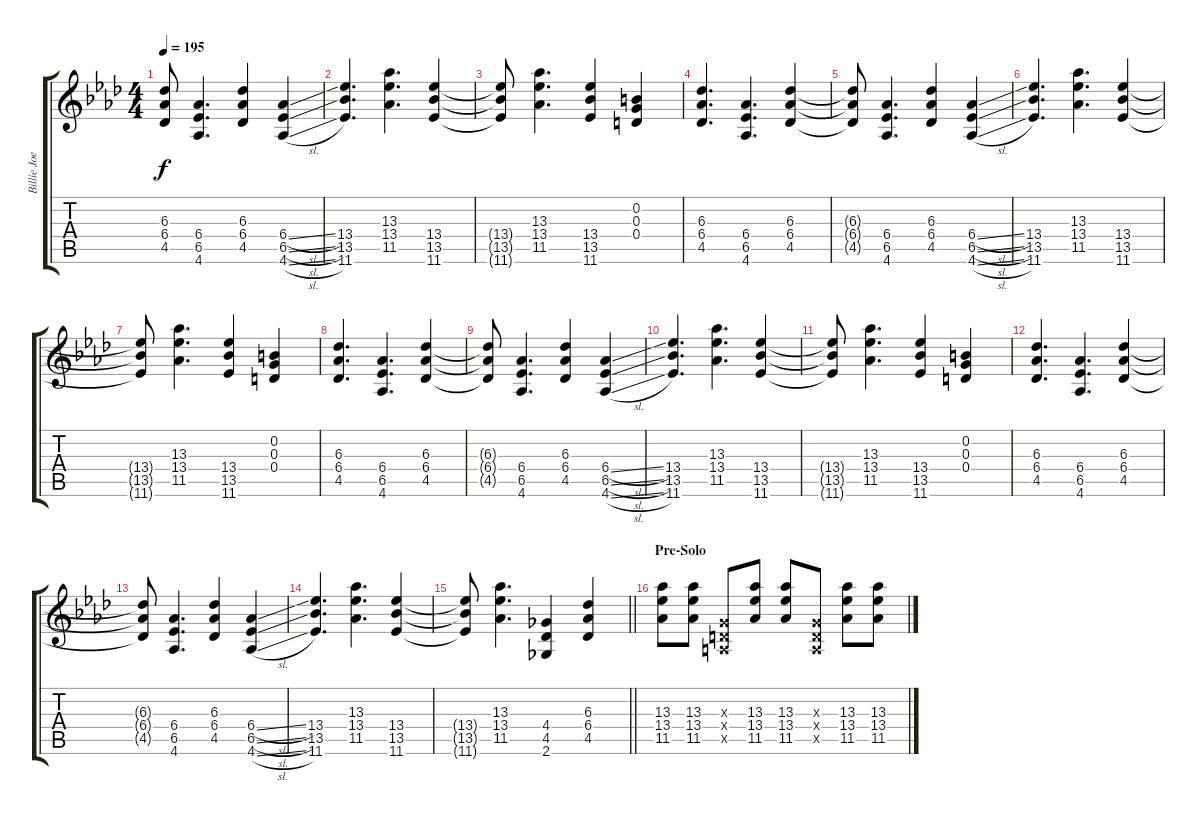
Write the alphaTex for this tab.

\track ("Billie Joe Lead" "Billie Joe") {instrument overdrivenguitar}
\staff {score tabs}
\tuning (E4 B3 G3 D3 A2 E2) {hide}
\ts (4 4)
\tempo 195
\clef g2
\ks ab
(6.3{t} 6.4{t} 4.5{t}).8{dy f} (6.4 6.5 4.6).4{d} (6.3 6.4 4.5).4 (6.4{sl} 6.5{sl} 4.6{sl}).4 |
(13.4 13.5 11.6).4{d} (13.3 13.4 11.5).4{d} (13.4 13.5 11.6).4 |
(13.4{t} 13.5{t} 11.6{t}).8 (13.3 13.4 11.5).4{d} (13.4 13.5 11.6).4 (0.2 0.3 0.4).4 |
(6.3 6.4 4.5).4{d} (6.4 6.5 4.6).4{d} (6.3 6.4 4.5).4 |
(6.3{t} 6.4{t} 4.5{t}).8 (6.4 6.5 4.6).4{d} (6.3 6.4 4.5).4 (6.4{sl} 6.5{sl} 4.6{sl}).4 |
(13.4 13.5 11.6).4{d} (13.3 13.4 11.5).4{d} (13.4 13.5 11.6).4 |
(13.4{t} 13.5{t} 11.6{t}).8 (13.3 13.4 11.5).4{d} (13.4 13.5 11.6).4 (0.2 0.3 0.4).4 |
(6.3 6.4 4.5).4{d} (6.4 6.5 4.6).4{d} (6.3 6.4 4.5).4 |
(6.3{t} 6.4{t} 4.5{t}).8 (6.4 6.5 4.6).4{d} (6.3 6.4 4.5).4 (6.4{sl} 6.5{sl} 4.6{sl}).4 |
(13.4 13.5 11.6).4{d} (13.3 13.4 11.5).4{d} (13.4 13.5 11.6).4 |
(13.4{t} 13.5{t} 11.6{t}).8 (13.3 13.4 11.5).4{d} (13.4 13.5 11.6).4 (0.2 0.3 0.4).4 |
(6.3 6.4 4.5).4{d} (6.4 6.5 4.6).4{d} (6.3 6.4 4.5).4 |
(6.3{t} 6.4{t} 4.5{t}).8 (6.4 6.5 4.6).4{d} (6.3 6.4 4.5).4 (6.4{sl} 6.5{sl} 4.6{sl}).4 |
(13.4 13.5 11.6).4{d} (13.3 13.4 11.5).4{d} (13.4 13.5 11.6).4 |
\barLineRight lightlight
(13.4{t} 13.5{t} 11.6{t}).8 (13.3 13.4 11.5).4{d} (4.4 4.5 2.6).4 (6.3 6.4 4.5).4 |
\section ("" "Pre-Solo")
(13.3 13.4 11.5).8 (13.3 13.4 11.5).8 (0.3{x} 0.4{x} 0.5{x}).8 (13.3 13.4 11.5).8 (13.3 13.4 11.5).8 (0.3{x} 0.4{x} 0.5{x}).8 (13.3 13.4 11.5).8 (13.3 13.4 11.5).8
